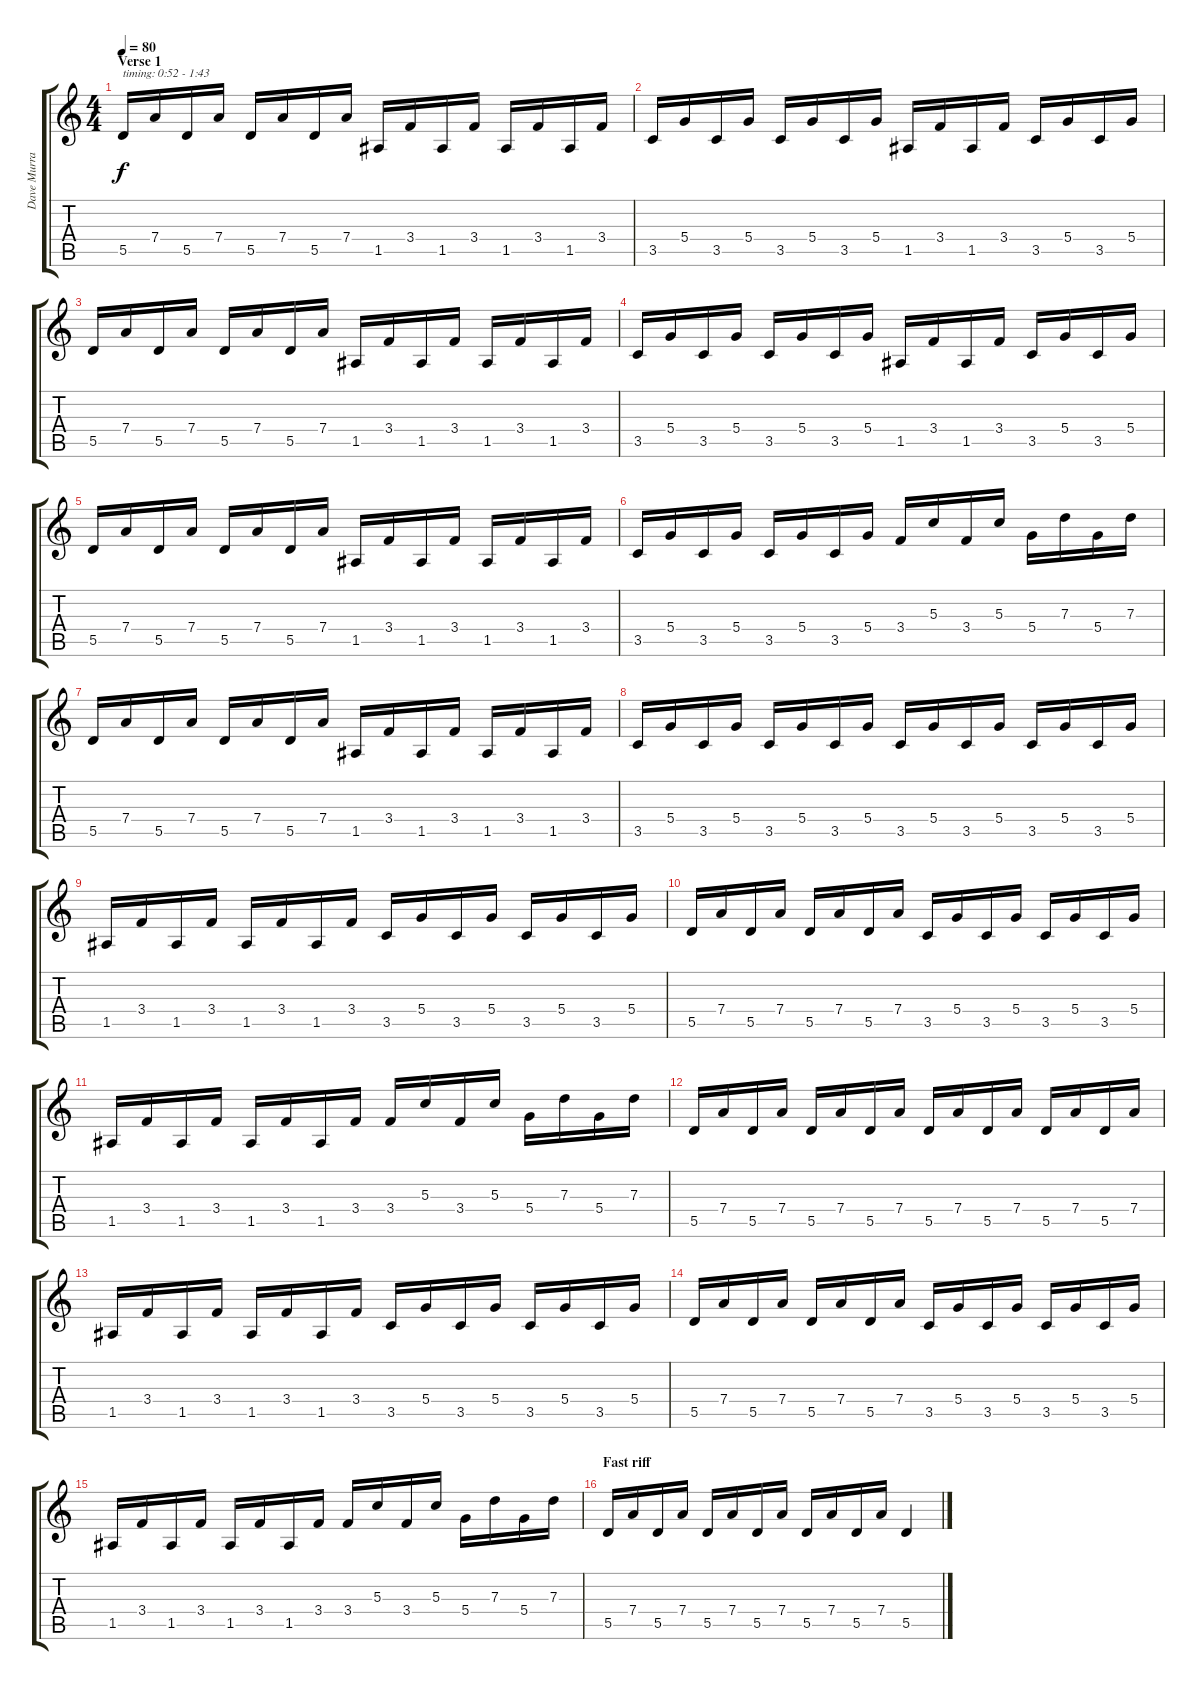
\track ("Dave Murray Clean" "Dave Murra") {instrument electricguitarclean}
\staff {score tabs}
\tuning (E4 B3 G3 D3 A2 E2) {hide}
\ts (4 4)
\section ("" "Verse 1")
\tempo 80
\clef g2
\ks c
5.5.16{txt "timing: 0:52 - 1:43" dy f} 7.4.16 5.5.16 7.4.16 5.5.16 7.4.16 5.5.16 7.4.16 1.5.16 3.4.16 1.5.16 3.4.16 1.5.16 3.4.16 1.5.16 3.4.16 |
3.5.16 5.4.16 3.5.16 5.4.16 3.5.16 5.4.16 3.5.16 5.4.16 1.5.16 3.4.16 1.5.16 3.4.16 3.5.16 5.4.16 3.5.16 5.4.16 |
5.5.16 7.4.16 5.5.16 7.4.16 5.5.16 7.4.16 5.5.16 7.4.16 1.5.16 3.4.16 1.5.16 3.4.16 1.5.16 3.4.16 1.5.16 3.4.16 |
3.5.16 5.4.16 3.5.16 5.4.16 3.5.16 5.4.16 3.5.16 5.4.16 1.5.16 3.4.16 1.5.16 3.4.16 3.5.16 5.4.16 3.5.16 5.4.16 |
5.5.16 7.4.16 5.5.16 7.4.16 5.5.16 7.4.16 5.5.16 7.4.16 1.5.16 3.4.16 1.5.16 3.4.16 1.5.16 3.4.16 1.5.16 3.4.16 |
3.5.16 5.4.16 3.5.16 5.4.16 3.5.16 5.4.16 3.5.16 5.4.16 3.4.16 5.3.16 3.4.16 5.3.16 5.4.16 7.3.16 5.4.16 7.3.16 |
5.5.16 7.4.16 5.5.16 7.4.16 5.5.16 7.4.16 5.5.16 7.4.16 1.5.16 3.4.16 1.5.16 3.4.16 1.5.16 3.4.16 1.5.16 3.4.16 |
3.5.16 5.4.16 3.5.16 5.4.16 3.5.16 5.4.16 3.5.16 5.4.16 3.5.16 5.4.16 3.5.16 5.4.16 3.5.16 5.4.16 3.5.16 5.4.16 |
1.5.16 3.4.16 1.5.16 3.4.16 1.5.16 3.4.16 1.5.16 3.4.16 3.5.16 5.4.16 3.5.16 5.4.16 3.5.16 5.4.16 3.5.16 5.4.16 |
5.5.16 7.4.16 5.5.16 7.4.16 5.5.16 7.4.16 5.5.16 7.4.16 3.5.16 5.4.16 3.5.16 5.4.16 3.5.16 5.4.16 3.5.16 5.4.16 |
1.5.16 3.4.16 1.5.16 3.4.16 1.5.16 3.4.16 1.5.16 3.4.16 3.4.16 5.3.16 3.4.16 5.3.16 5.4.16 7.3.16 5.4.16 7.3.16 |
5.5.16 7.4.16 5.5.16 7.4.16 5.5.16 7.4.16 5.5.16 7.4.16 5.5.16 7.4.16 5.5.16 7.4.16 5.5.16 7.4.16 5.5.16 7.4.16 |
1.5.16 3.4.16 1.5.16 3.4.16 1.5.16 3.4.16 1.5.16 3.4.16 3.5.16 5.4.16 3.5.16 5.4.16 3.5.16 5.4.16 3.5.16 5.4.16 |
5.5.16 7.4.16 5.5.16 7.4.16 5.5.16 7.4.16 5.5.16 7.4.16 3.5.16 5.4.16 3.5.16 5.4.16 3.5.16 5.4.16 3.5.16 5.4.16 |
1.5.16 3.4.16 1.5.16 3.4.16 1.5.16 3.4.16 1.5.16 3.4.16 3.4.16 5.3.16 3.4.16 5.3.16 5.4.16 7.3.16 5.4.16 7.3.16 |
\section ("" "Fast riff")
5.5.16 7.4.16 5.5.16 7.4.16 5.5.16 7.4.16 5.5.16 7.4.16 5.5.16 7.4.16 5.5.16 7.4.16 5.5.4
